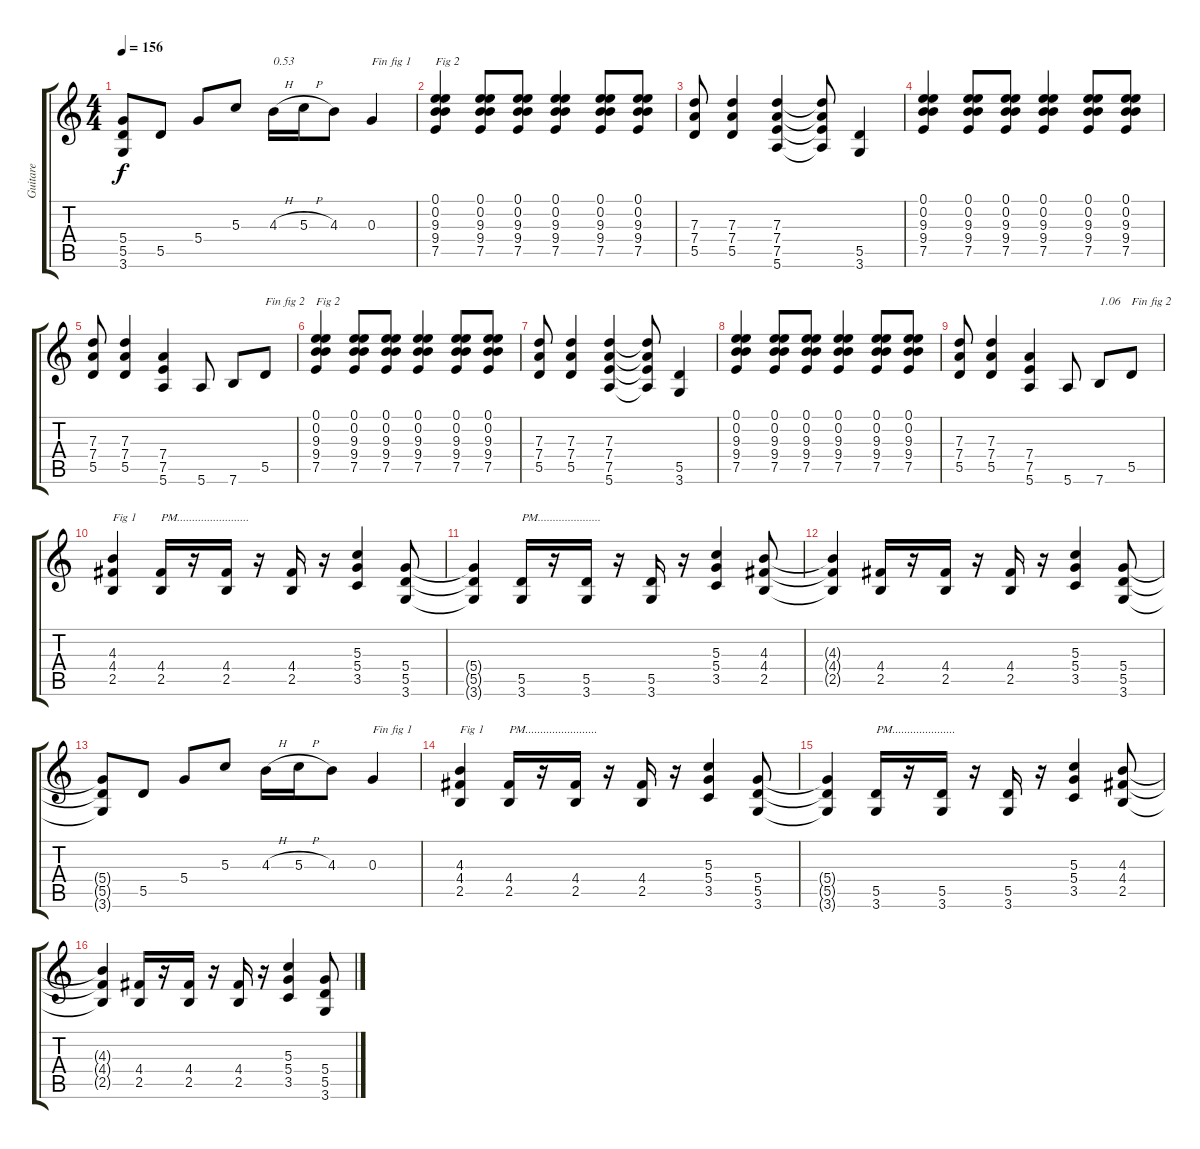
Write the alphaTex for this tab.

\track ("Guitare" "Guitare") {instrument distortionguitar}
\staff {score tabs}
\tuning (E4 B3 G3 D3 A2 E2) {hide}
\ts (4 4)
\tempo 156
\clef g2
\ks c
(5.4{t} 5.5{t} 3.6{t}).8{dy f} 5.5.8 5.4.8 5.3.8 4.3{h}.16{txt "0.53"} 5.3{h}.16 4.3.8 0.3.4{txt "Fin fig 1"} |
(0.1 0.2 9.3 9.4 7.5).4{txt "Fig 2"} (0.1 0.2 9.3 9.4 7.5).8 (0.1 0.2 9.3 9.4 7.5).8 (0.1 0.2 9.3 9.4 7.5).4 (0.1 0.2 9.3 9.4 7.5).8 (0.1 0.2 9.3 9.4 7.5).8 |
(7.3 7.4 5.5).8 (7.3 7.4 5.5).4 (7.3 7.4 7.5 5.6).4 (7.3{t} 7.4{t} 7.5{t} 5.6{t}).8 (5.5 3.6).4 |
(0.1 0.2 9.3 9.4 7.5).4 (0.1 0.2 9.3 9.4 7.5).8 (0.1 0.2 9.3 9.4 7.5).8 (0.1 0.2 9.3 9.4 7.5).4 (0.1 0.2 9.3 9.4 7.5).8 (0.1 0.2 9.3 9.4 7.5).8 |
(7.3 7.4 5.5).8 (7.3 7.4 5.5).4 (7.4 7.5 5.6).4 5.6.8 7.6.8 5.5.8{txt "Fin fig 2"} |
(0.1 0.2 9.3 9.4 7.5).4{txt "Fig 2"} (0.1 0.2 9.3 9.4 7.5).8 (0.1 0.2 9.3 9.4 7.5).8 (0.1 0.2 9.3 9.4 7.5).4 (0.1 0.2 9.3 9.4 7.5).8 (0.1 0.2 9.3 9.4 7.5).8 |
(7.3 7.4 5.5).8 (7.3 7.4 5.5).4 (7.3 7.4 7.5 5.6).4 (7.3{t} 7.4{t} 7.5{t} 5.6{t}).8 (5.5 3.6).4 |
(0.1 0.2 9.3 9.4 7.5).4 (0.1 0.2 9.3 9.4 7.5).8 (0.1 0.2 9.3 9.4 7.5).8 (0.1 0.2 9.3 9.4 7.5).4 (0.1 0.2 9.3 9.4 7.5).8 (0.1 0.2 9.3 9.4 7.5).8 |
(7.3 7.4 5.5).8 (7.3 7.4 5.5).4 (7.4 7.5 5.6).4 5.6.8 7.6.8{txt "1.06"} 5.5.8{txt "Fin fig 2"} |
(4.3 4.4 2.5).4{txt "Fig 1"} (4.4 2.5).16{txt "PM........................"} r.16 (4.4 2.5).16 r.16 (4.4 2.5).16 r.16 (5.3 5.4 3.5).4 (5.4 5.5 3.6).8 |
(5.4{t} 5.5{t} 3.6{t}).4 (5.5 3.6).16{txt "PM....................."} r.16 (5.5 3.6).16 r.16 (5.5 3.6).16 r.16 (5.3 5.4 3.5).4 (4.3 4.4 2.5).8 |
(4.3{t} 4.4{t} 2.5{t}).4 (4.4 2.5).16 r.16 (4.4 2.5).16 r.16 (4.4 2.5).16 r.16 (5.3 5.4 3.5).4 (5.4 5.5 3.6).8 |
(5.4{t} 5.5{t} 3.6{t}).8 5.5.8 5.4.8 5.3.8 4.3{h}.16 5.3{h}.16 4.3.8 0.3.4{txt "Fin fig 1"} |
(4.3 4.4 2.5).4{txt "Fig 1"} (4.4 2.5).16{txt "PM........................"} r.16 (4.4 2.5).16 r.16 (4.4 2.5).16 r.16 (5.3 5.4 3.5).4 (5.4 5.5 3.6).8 |
(5.4{t} 5.5{t} 3.6{t}).4 (5.5 3.6).16{txt "PM....................."} r.16 (5.5 3.6).16 r.16 (5.5 3.6).16 r.16 (5.3 5.4 3.5).4 (4.3 4.4 2.5).8 |
(4.3{t} 4.4{t} 2.5{t}).4 (4.4 2.5).16 r.16 (4.4 2.5).16 r.16 (4.4 2.5).16 r.16 (5.3 5.4 3.5).4 (5.4 5.5 3.6).8
